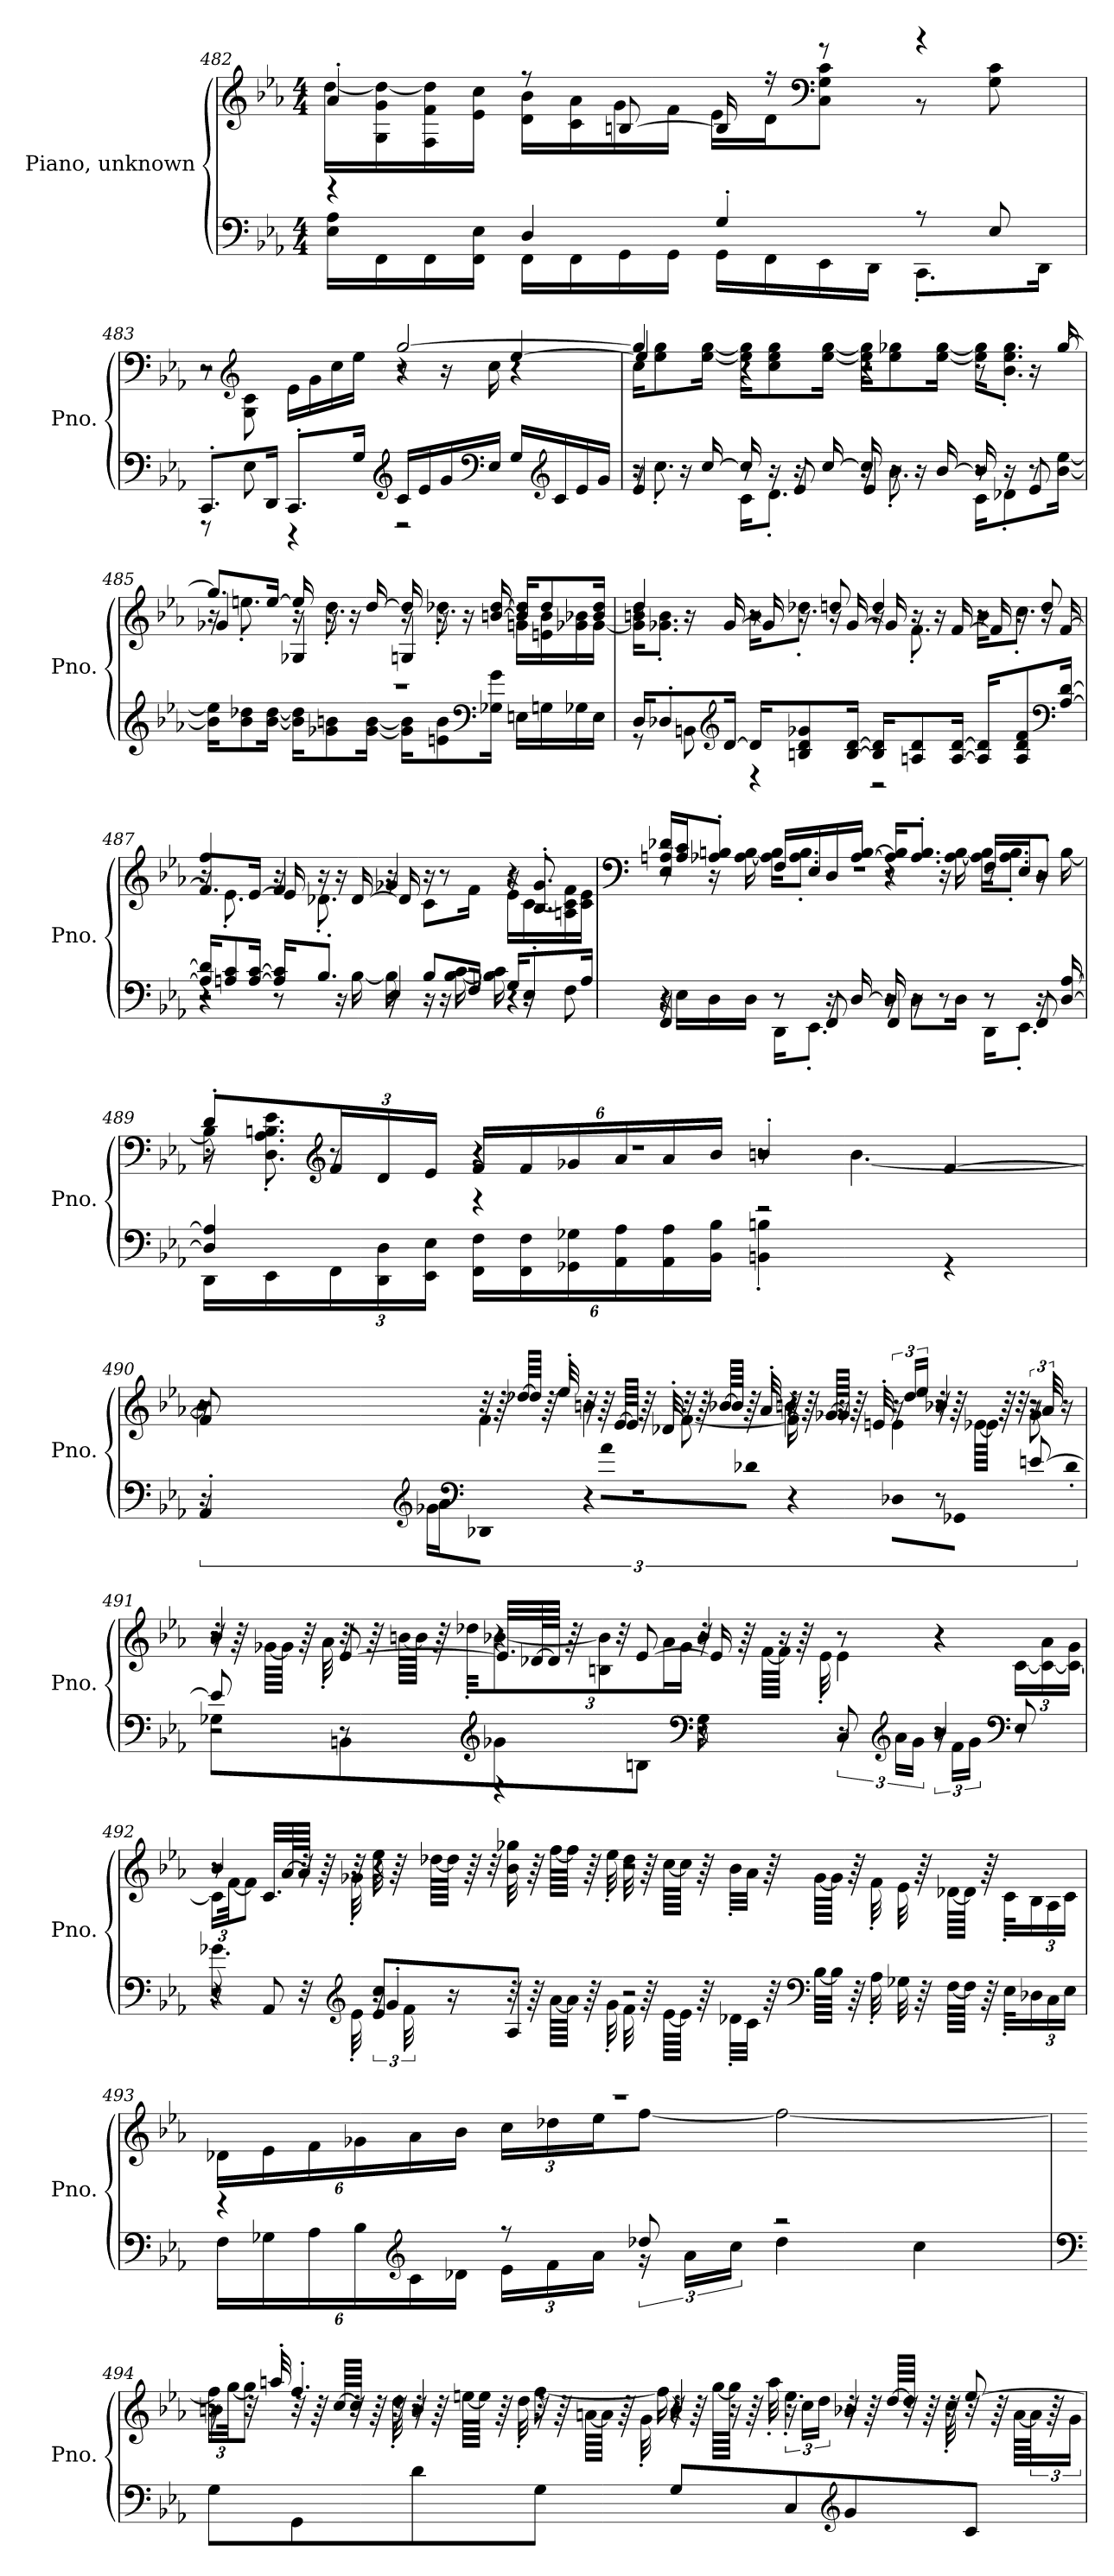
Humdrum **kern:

**kern	**kern
*part1	*part1
*staff2	*staff1
*I"Piano, unknown	*
*I'Pno.	*
*clefF4	*clefG2
*k[b-e-a-]	*k[b-e-a-]
*M4/4	*M4/4
=482	=482
*^	*^
4r	16E-\ 16A-\LL	4a-'/	[16dd\LL
.	16FF\	.	16G\ 16g\ 16dd\_
.	16FF\	.	16F\ 16f\ 16dd\]
.	16FF\ 16E-\JJ	.	16e-\ 16cc\JJ
4D/	16FF\LL	8r	16d\ 16b-\LL
.	16FF\	.	16c\ 16a-\
.	16GG\	[8Bn/	16g\
.	16GG\JJ	.	16f\JJ
4G'/	16GG\LL	16B/]	16e-\LL
.	16FF\	16r	16d\J
*	*	*clefF4	*
.	16EE-\	8r	8C\ 8G\ 8c\J
.	16DD\JJ	.	.
8r	8.CC'\L	4r	8r
8E-/	.	.	8G\ 8c\
.	16DD\Jk	.	.
!!LO:PB:g=z
=483	=483	=483	=483
*	*	*	*^
8.CC'/L	8r	2r	8r	2r
*	*	*clefG2	*	*
.	8E-\	.	8G\ 8c\	.
16DD/Jk	.	.	.	.
8.CC'/L	4r	.	16e-\LL	.
.	.	.	16g\	.
.	.	.	16cc\	.
16G/Jk	.	.	16ee-\JJ	.
*clefG2	*	*	*	*
16c/LL	2r	[2gg/	8r	4r
16e-/	.	.	.	.
16g/	.	.	16r	.
*clefF4	*	*	*	*
16E-/JJ	.	.	16cc\	.
16G/LL	.	.	4r	[4ee-/
*clefG2	*	*	*	*
16c/	.	.	.	.
16e-/	.	.	.	.
16g/JJ	.	.	.	.
!!LO:LB:g=z	!!	!!
=484	=484	=484	=484	=484
*	*^	*	*	*
8r	16r	4e-/	4gg/]	16cc\KL	4ee-/]
.	8.cc'\	.	.	8ee-\ 8gg\	.
16r	.	.	.	.	.
[16cc/	.	.	.	[16ee-\ [16gg\Jk	.
16cc/]	16c\KL	8r	4r	16ee-\] 16gg\]KL	4r
16r	8.d'\J	.	.	8cc\ 8ee-\ 8gg\	.
16r	.	8e-/	.	.	.
[16cc/	.	.	.	[16ee-\ [16gg\Jk	.
16cc/]	16r	4e-/	4r	16ee-\] 16gg\]KL	2r
16r	8.b-'\	.	.	8ee-\ 8gg-X\	.
16r	.	.	.	.	.
[16b-/	.	.	.	[16ee-\ [16gg-\Jk	.
16b-/]	16c\KL	8r	8r	16ee-\] 16gg-\]KL	.
16r	8d-X'\	.	.	8.b-\' 8.ee-\' 8.gg-\'J	.
8r	.	8e-/	16r	.	.
.	[16b-\ [16ee-\Jk	.	[16gg-/	.	.
*	*v	*v	*	*	*
!!LO:LB:g=z	!!	!!
=485	=485	=485	=485	=485
1r	16b-\] 16ee-\]KL	8.gg-/L]	16r	4g-X/
.	8b-\ 8dd-X\	.	8.een'\	.
.	[16b-\ [16dd-\Jk	[16ee/Jk	.	.
.	16b-\] 16dd-\]KL	16ee/]	16r	4G-X/
.	8g-X\ 8bn\	16r	8.dd'\	.
.	.	16r	.	.
.	[16g-\ [16b\Jk	[16dd/	.	.
.	16g-\] 16b\]KL	16dd/]	16r	4Gn/
.	8en\ 8b\	16r	8.dd-X'\	.
.	.	16r	.	.
*clefF4	*	*	*	*
.	16G-X\ 16g-\Jk	[16bn/ [16dd-/	.	.
.	16En\LL	16b/] 16dd-/]KL	16gn\LL	4r
.	16Gn\	8dd-/	16en\ 16b\	.
.	16G-X\	.	16g-X\ 16b-X\	.
.	16E\JJ	16b-/ 16dd-/Jk	[16g-\JJ	.
!!LO:LB:g=z	!!	!!
=486	=486	=486	=486	=486
16D/KL	8r	4dd/	16g-\] 16bn\KL	8r
8D-X'/	.	.	8.g-X\' 8.b\'J	.
.	8BBn\	.	.	16r
*clefG2	*	*	*	*
[16d/Jk	.	.	.	[16g-/
16d/KL]	4r	8r	16b\KL	16g-/]
8Bn/ 8d/ 8g-X/	.	.	8.dd-X'\J	16r
.	.	8ddn/	.	16r
[16B/ [16d/Jk	.	.	.	[16g-/
16B/] 16d/]KL	2r	4dd/	16r	16g-/]
8An/ 8d/	.	.	8.f'\	16r
.	.	.	.	16r
[16A/ [16d/Jk	.	.	.	[16f/
16A/] 16d/]KL	.	8r	16b\KL	16f/]
8A/ 8d/ 8f/	.	.	8.cc'\J	16r
.	.	8dd/	.	16r
*clefF4	*	*	*	*
[16A/ [16d/Jk	.	.	.	[16f/
!!LO:LB:g=z	!!	!!
=487	=487	=487	=487	=487
*	*^	*	*	*
16A/] 16d/]KL	4r	2r	4ff/	16r	8.f/L]
8An/ 8c/	.	.	.	8.e-'\	.
[16A/ [16c/Jk	.	.	.	.	[16e-/Jk
16A/] 16c/]KL	8r	.	4f/	16r	16e-/]
8.B-'/J	.	.	.	8.d-X'\	16r
.	16r	.	.	.	16r
.	[16B-\	.	.	.	[16d-/
16r	16B-\]	4E-/	4g-X/	16r	16d-/]
8B-/L	16r	.	.	8c\L	16r
.	16r	.	.	.	8r
16F/Jk	[16B-\ [16c\	.	.	16f\Jk	.
16G-X/KL	16B-\] 16c\]	4r	4r	16e-\LL	16r
8E-'/	16r	.	.	[16c\	8.B-/' 8.g-/'
.	8F\	.	.	16An\ 16c\] 16f\	.
16A/Jk	.	.	.	16c\ 16e-\JJ	.
*	*	*	*v	*v	*v
!!LO:LB:g=z
=488	=488	=488	=488
*	*	*	*clefF4
*	*	*	*^
*	*	*	*	*^
*	*	*	*	*	*^
4r	16r	4FF/	1r	2r	16E-/ 16An/ 16d-X/LL	8r
.	16E-\LL	.	.	.	16A/ 16c/J	.
.	16D\	.	.	.	8A-X/' 8Bn/'J	16r
.	16D\JJ	.	.	.	.	[16A-\ [16B\
8r	16DD\KL	8r	.	.	16F/LL	16A-\] 16B\]KL
.	8.EE-'\J	.	.	.	16E-/	8.A-\' 8.B\'J
16r	.	8FF/	.	.	16D/	.
[16D/	.	.	.	.	[16A-/ [16B/JJ	.
16D/]	16r	4FF/	.	4r	16A-/] 16B/]KL	8r
16r	8D\L	.	.	.	8.A-/' 8.B/'J	.
8r	.	.	.	.	.	16r
.	16D\Jk	.	.	.	.	[16A-\ [16B\
8r	16DD\KL	8r	.	8r	16F/LL	16A-\] 16B\]KL
.	8.EE-'\J	.	.	.	16E-/J	8.A-\' 8.B\'J
16r	.	8FF/	.	16r	8D'/J	.
[16D/ [16A-/	.	.	.	[16B\	.	.
*	*v	*v	*	*	*	*
!!LO:PB:g=z	!!	!!	!!
=489	=489	=489	=489	=489	=489
4D/] 4A-/]	16DD\LL	1r	8B\]	8d'/L	16r
.	16EE-\	.	.	.	8.D\' 8.A-\' 8.Bn\' 8.e-\'
*	*	*clefG2	*	*	*
*	*Xbrackettup	*	*	*Xbrackettup	*
.	24FF\	.	8r	24f/L	.
.	24DD\ 24D\	.	.	24d/	.
.	24EE-\ 24E-\JJ	.	.	24e-/JJ	.
4r	24FF\ 24F\LL	.	4r	24f/LL	4r
.	24FF\ 24F\	.	.	24f/	.
.	24GG-X\ 24G-X\	.	.	24g-X/	.
.	24AA-\ 24A-\	.	.	24a-/	.
.	24AA-\ 24A-\	.	.	24a-/	.
.	24BB-\ 24B-\JJ	.	.	24b-/JJ	.
2r	4BBn\' 4Bn\'	.	2r	4bn'/	8r
.	.	.	.	.	[4.b\
.	4r	.	.	[4f/	.
!!LO:LB:g=z	!!	!!	!!
=490	=490	=490	=490	=490	=490
*	*brackettup	*	*	*	*
*	*^	*	*	*	*
1r	24r	4AA-'/	2r	8r	8f/]	4b\]
*clefG2	*	*	*	*	*	*
.	24g-X\LL	.	.	.	.	.
.	24a-\J	.	.	.	.	.
*clefF4	*	*	*	*	*	*
.	8DD-X\J	.	.	4f\	32r	.
.	.	.	.	.	64r	.
.	.	.	.	.	[64dd-X/LLLL	.
.	.	.	.	.	64dd-/JJJJ]	.
.	.	.	.	.	64r	.
.	.	.	.	.	32ee-'/	.
.	8a-\L	4r	.	.	32r	4bn\
.	.	.	.	.	64r	.
.	.	.	.	.	[64e-/LLLL	.
.	.	.	.	.	64e-/JJJJ]	.
.	.	.	.	.	64r	.
.	.	.	.	.	32d-X'/	.
.	8d-X\J	.	.	[8f\	32r	.
.	.	.	.	.	64r	.
.	.	.	.	.	[64b-X/LLLL	.
.	.	.	.	.	64b-/JJJJ]	.
.	.	.	.	.	64r	.
.	.	.	.	.	32a-'/	.
.	8D-X\L	4r	4r	16f\]	32r	4bn\
.	.	.	.	.	64r	.
.	.	.	.	.	[64g-X/LLLL	.
.	.	.	.	16r	64g-/JJJJ]	.
.	.	.	.	.	64r	.
.	.	.	.	.	32en'/	.
*	*	*	*	*	*brackettup	*
.	8GG-X\J	.	.	4e\	24r	.
.	.	.	.	.	24dd-/LL	.
.	.	.	.	.	24ee-/JJ	.
.	4d-'\	8r	4b-X/	.	8r	32r
.	.	.	.	.	.	64r
.	.	.	.	.	.	[64e-X\LLLL
.	.	.	.	.	.	64e-\JJJJ]
.	.	.	.	.	.	64r
.	.	.	.	.	.	32r
.	.	[8en/	.	8g-\	24r	8r
.	.	.	.	.	48a-/	.
.	.	.	.	.	16r	.
*	*	*	*	*	*v	*v
!!LO:LB:g=z
=491	=491	=491	=491	=491	=491
2r	8G-X\L	8e/]	4b-/	32r	8r
.	.	.	.	64r	.
.	.	.	.	[64g-X\LLLL	.
.	.	.	.	64g-\JJJJ]	.
.	.	.	.	64r	.
.	.	.	.	32a-'\	.
.	8BBn\	8r	.	32r	[8e-/
.	.	.	.	64r	.
.	.	.	.	[64bn\LLLL	.
.	.	.	.	64b\JJJJ]	.
.	.	.	.	64r	.
.	.	.	.	32dd-X'\KKL	.
*clefG2	*	*	*	*	*
*	*	*	*	*Xbrackettup	*
.	8g-X\	4r	4r	[12b-X\	32.e-/LLL]
.	.	.	.	.	[64d-X/L
.	.	.	.	.	64d-/JJJJ]
.	.	.	.	.	64r
.	.	.	.	12Bn\ 12b-\]	.
.	.	.	.	.	32r
.	8Bn\J	.	.	.	[8e-/
.	.	.	.	24a-\L	.
.	.	.	.	24g-\JJ	.
*clefF4	*	*	*	*	*
4r	8G-\	8r	4b-/	32r	16e-/]
.	.	.	.	64r	.
.	.	.	.	[64f\LLLL	.
.	.	.	.	64f\JJJJ]	16r
.	.	.	.	64r	.
.	.	.	.	32e-'\	.
.	24r	8C/	.	4e-\	8r
*clefG2	*	*	*	*	*
.	24a-\LL	.	.	.	.
.	24g-\JJ	.	.	.	.
4b-/	24r	8r	4r	.	4r
.	24f\LL	.	.	.	.
.	24g-\JJ	.	.	.	.
*clefF4	*	*	*	*	*
.	8r	8E-/	.	[24c\LL	.
.	.	.	.	24c\_ 24a-\	.
.	.	.	.	24c\_ 24g-\JJ	.
!!LO:LB:g=z	!!	!!
=492	=492	=492	=492	=492	=492
4r	8.g-X'\	8r	4b-/	24c\LL]	8r
.	.	.	.	[48f\JK	.
.	.	.	.	8f\J]	.
.	.	8AA-/	.	.	32.c/LLL
.	.	.	.	.	[64a-/L
.	32r	.	.	32r	64a-/JJJJ]
.	.	.	.	.	64r
*clefG2	*	*	*	*	*
.	32e-'\	.	.	32g-X'\	32r
8e-/ 8cc/L	24r	4g-'/	4r	32ee-\	4r
.	.	.	.	64r	.
.	48f\	.	.	.	.
.	.	.	.	[64dd-X\LLLL	.
.	16r	.	.	64dd-\JJJJ]	.
.	.	.	.	64r	.
.	.	.	.	32r	.
8A-/J	32r	.	.	32b-\ 32gg-X\	.
.	64r	.	.	64r	.
.	[64a-\LLLL	.	.	[64ff\LLLL	.
.	64a-\JJJJ]	.	.	64ff\JJJJ]	.
.	64r	.	.	64r	.
.	32g-'\	.	.	32ee-'\	.
2r	32f\	2r	2r	32dd-\	2r
.	64r	.	.	64r	.
.	[64e-\LLLL	.	.	[64cc\LLLL	.
.	64e-\JJJJ]	.	.	64cc\JJJJ]	.
.	64r	.	.	64r	.
.	32d-X'\LLL	.	.	32b-'\LLL	.
.	32c\JJJ	.	.	32a-\JJJ	.
.	64r	.	.	64r	.
*clefF4	*	*	*	*	*
.	[64B-\LLLL	.	.	[64g-\LLLL	.
.	64B-\JJJJ]	.	.	64g-\JJJJ]	.
.	64r	.	.	64r	.
.	32A-'\	.	.	32f'\	.
.	32G-X\	.	.	32e-\	.
.	64r	.	.	64r	.
.	[64F\LLLL	.	.	[64d-X\LLLL	.
.	64F\JJJJ]	.	.	64d-\JJJJ]	.
.	64r	.	.	64r	.
.	32E-'\KLL	.	.	32c'\KLL	.
*	*Xbrackettup	*	*	*	*
.	24D-X\	.	.	24B-\	.
.	24C\	.	.	24A-\	.
.	24E-\JJ	.	.	24c\JJ	.
*	*v	*v	*	*	*
*	*	*	*v	*v
!!LO:LB:g=z
=493	=493	=493	=493
4r	24F\LL	1r	24d-X\LL
.	24G-X\	.	24e-\
.	24A-\	.	24f\
.	24B-\	.	24g-X\
*clefG2	*	*	*
.	24c\	.	24a-\
.	24d-X\JJ	.	24b-\JJ
8r	24e-\LL	.	24cc\LL
.	24f\	.	24dd-X\
.	24a-\JJ	.	24ee-\J
*	*brackettup	*	*
8dd-X/	24r	.	[8ff\J
.	24a-\LL	.	.
.	24cc\JJ	.	.
2r	4dd-\	.	2ff\_
.	4cc\	.	.
*v	*v	*	*
*	*v	*v
!!LO:LB:g=z
=494	=494
*clefF4	*
*	*^
*	*	*^
*	*	*	*^
8G\L	8r	24ff\LL]	16r	4bn\
.	.	[48gg\JK	.	.
.	.	8gg\J]	32r	.
.	.	.	32aan'/	.
8GG\	4.ff'/	.	32r	.
.	.	.	64r	.
.	.	.	[64cc/LLLL	.
.	.	32r	64cc/JJJJ]	.
.	.	.	64r	.
.	.	32dd'\	32r	.
8d\	.	32r	4b/	8r
.	.	64r	.	.
.	.	[64een\LLLL	.	.
.	.	64ee\JJJJ]	.	.
.	.	64r	.	.
.	.	32dd'\	.	.
8G\J	.	32r	.	[8ff\
.	.	64r	.	.
.	.	[64an\LLLL	.	.
.	.	64a\JJJJ]	.	.
.	.	64r	.	.
.	.	32g'\	.	.
8G/L	4r	32r	4b/	16ff\]
.	.	64r	.	.
.	.	[64gg\LLLL	.	.
.	.	64gg\JJJJ]	.	16r
.	.	64r	.	.
.	.	32aa'\	.	.
*	*	*brackettup	*	*
8C/	.	24r	.	4.ee'\
.	.	24cc\LL	.	.
.	.	24dd\JJ	.	.
*clefG2	*	*	*	*
8g/	4b-X/	16r	32r	.
.	.	.	64r	.
.	.	.	[64dd/LLLL	.
.	.	32r	64dd/JJJJ]	.
.	.	.	64r	.
.	.	32cc'\	32r	.
8c/J	.	32r	[8ee/	.
.	.	64r	.	.
.	.	[64a\LLLL	.	.
.	.	96a\JJJJ]	.	.
.	.	96r	.	.
.	.	24g\	.	.
*	*v	*v	*v	*v
=	=
*-	*-
